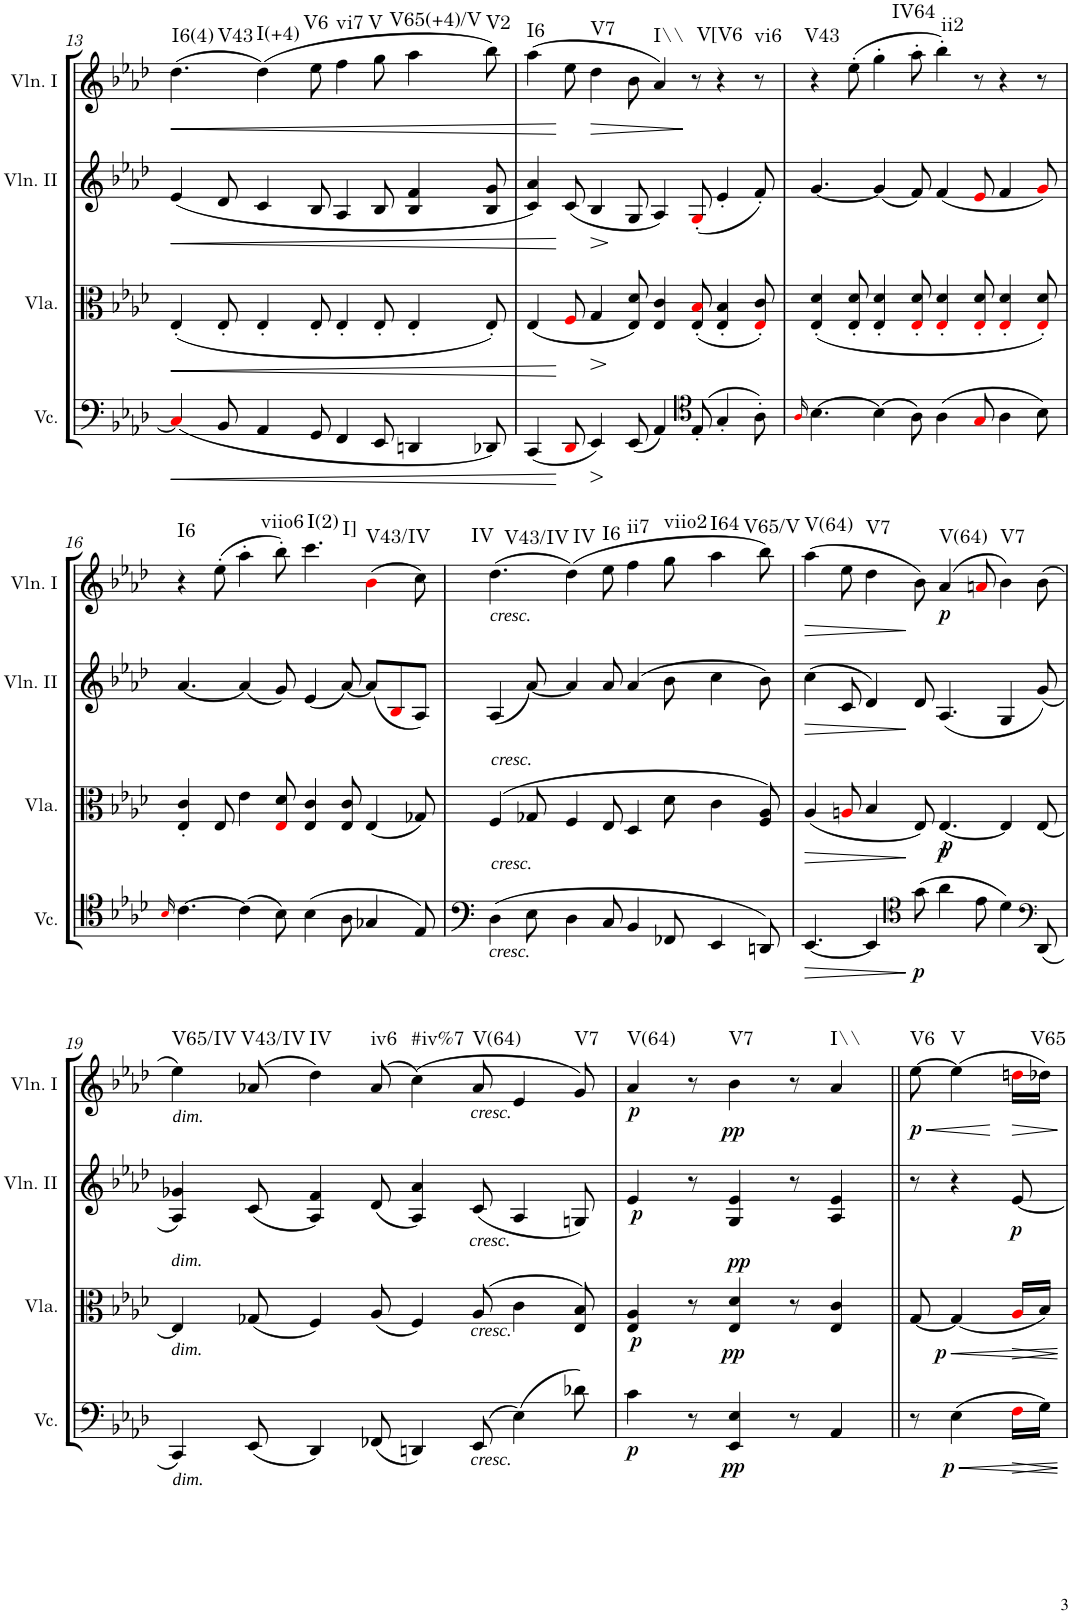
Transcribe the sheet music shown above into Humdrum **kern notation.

**kern	**dynam	**kern	**dynam	**kern	**dynam	**kern	**dynam	**harte
*part4	*part4	*part3	*part3	*part2	*part2	*part1	*part1	*part1
*staff4	*staff4	*staff3	*staff3	*staff2	*staff2	*staff1	*staff1	*
*I"Violoncello	*	*I"Viola	*	*I"Violin II	*	*I"Violin I	*	*
*I'Vc.	*	*I'Vla.	*	*I'Vln. II	*	*I'Vln. I	*	*
!!LO:PB:g=z
*clefF4	*	*clefC3	*	*clefG2	*	*clefG2	*	*
*k[b-e-a-d-]	*	*k[b-e-a-d-]	*	*k[b-e-a-d-]	*	*k[b-e-a-d-]	*	*
*A-:	*	*A-:	*	*A-:	*	*A-:	*	*
*M12/8	*	*M12/8	*	*M12/8	*	*M12/8	*	*
=13	=13	=13	=13	=13	=13	=13	=13	=13
!	!LO:HP:b	!	!LO:HP:b	!	!LO:HP:b	!	!LO:HP:b	!LO:H:n=1:kt=I6(4)
!	!	!	!	!	!	!	!	!LO:H:n=2:kt=V43
(4Ci/]	<	(4E-'/	<	(4e-/	<	(4.dd-\	<	N N
8BB-/	.	8E-'/	.	8d-/	.	.	.	.
!	!	!	!	!	!	!	!	!LO:H:kt=I(+4)
4AA-/	.	4E-'/	.	4c/	.	(4dd-\)	.	N
!	!	!	!	!	!	!	!	!LO:H:kt=V6
8GG/	.	8E-'/	.	8B-/	.	8ee-\	.	N
!	!	!	!	!	!	!	!	!LO:H:kt=vi7
4FF/	.	4E-'/	.	4A-/	.	4ff\	.	N
!	!	!	!	!	!	!	!	!LO:H:kt=V
8EE-/	.	8E-'/	.	8B-/	.	8gg\	.	N
!	!	!	!	!	!	!	!	!LO:H:kt=V65(+4)/V
4DDn/	.	4E-'/	.	4B-/ 4f/	.	4aa-\	.	N
!	!	!	!	!	!	!	!	!LO:H:kt=V2
8DD-X/)	.	8E-'/)	.	8B-/ 8g/	.	8bb-\)	.	N
=14	=14	=14	=14	=14	=14	=14	=14	=14
!	!	!	!	!	!	!	!	!LO:H:kt=I6
(4CC/	.	(4E-/	.	4c/ 4a-/)	.	(4aa-\	.	N
8DD-i/	.	8Fi/	[	(8c/	[	8ee-\	[	.
!	!LO:HP:b	!	!LO:HP:b	!	!LO:HP:b	!	!LO:HP:b	!LO:H:kt=V7
4EE-/)	>	4G/	>	4B-/	>	4dd-\	>	N
(8EE-/	.	8E-/ 8d-/)	.	8G/	.	8b-\	.	.
!	!	!	!	!	!	!	!	!LO:H:kt=I\\
4AA-/)	.	4E-/ 4c/	.	4A-/)	.	4a-/)	.	N
*clefC4	*	*	*	*	*	*	*	*
(8E-'/	[	(8E-/' 8B-i/'	]	(8G'i/	]	8r	]	.
!	!	!	!	!	!	!	!	!LO:H:kt=V[V6
4G'/	.	4E-/' 4B-/'	.	4e-'/	.	4r	.	N
!	!	!	!	!	!	!	!	!LO:H:kt=vi6
8A-'\)	.	8E-i/' 8c/')	.	8f'/)	.	8r	.	N
=15	=15	=15	=15	=15	=15	=15	=15	=15
16qA-i/	.	.	.	.	.	.	.	.
!	!	!	!	!	!	!	!	!LO:H:kt=V43
[4.B-\	.	(4E-/' 4d-/'	.	[4.g/	.	4r	.	N
.	.	8E-/' 8d-/'	.	.	.	(8ee-'\	.	.
(4B-\]	.	4E-/' 4d-/'	.	(4g/]	.	4gg'\	.	.
!	!	!	!	!	!	!	!	!LO:H:kt=IV64
8A-\)	.	8E-i/' 8d-/'	.	8f/)	.	8aa-'\	.	N
!	!	!	!	!	!	!	!	!LO:H:kt=ii2
(4A-\	.	4E-i/' 4d-/'	.	(4f/	.	4bb-'\)	.	N
8Gi/	.	8E-i/' 8d-/'	.	8e-i/	.	8r	.	.
4A-\	.	4E-i/' 4d-/'	.	4f/	.	4r	.	.
8B-\)	.	8E-i/' 8d-/')	.	8gi/)	.	8r	.	.
!!LO:LB:g=z
=16	=16	=16	=16	=16	=16	=16	=16	=16
16qB-i/	.	.	.	.	.	.	.	.
!	!	!	!	!	!	!	!	!LO:H:kt=I6
[4.c\	.	4E-/' 4c/'	.	[4.a-/	.	4r	.	N
.	.	8E-/	.	.	.	(8ee-'\	.	.
(4c\]	.	4e-\	.	(4a-/]	.	4aa-'\	.	.
!	!	!	!	!	!	!	!	!LO:H:kt=viio6
8B-\)	.	8E-i/ 8d-/	.	8g/)	.	8bb-'\)	.	N
!	!	!	!	!	!	!	!	!LO:H:n=1:kt=I(2)
!	!	!	!	!	!	!	!	!LO:H:n=2:kt=I]
(4B-\	.	4E-/ 4c/	.	(4e-/	.	4.ccc\	.	N N
8A-\	.	8E-/ 8c/	.	[8a-/)	.	.	.	.
!	!	!	!	!	!	!	!	!LO:H:kt=V43/IV
4G-X/	.	(4E-/	.	(8a-/L]	.	(4b-i\	.	N
.	.	.	.	8B-i/	.	.	.	.
8E-/)	.	8G-X/)	.	8A-/J)	.	8cc\)	.	.
=17	=17	=17	=17	=17	=17	=17	=17	=17
!	!	!	!	!	!	!LO:TX:b:i:t=cresc.	!	!
!	!	!LO:TX:a:i:t=cresc.	!	!	!	!	!	!
!LO:TX:b:i:t=cresc.	!	!	!	!	!	!	!	!
!LO:TX:a:i:t=cresc.	!	!	!	!	!	!	!	!LO:H:n=1:kt=IV
!	!	!	!	!	!	!	!	!LO:H:n=2:kt=V43/IV
(4D-\	.	(4F/	.	(4A-/	.	(4.dd-\	.	N N
8E-\	.	8G-X/	.	[8a-/)	.	.	.	.
!	!	!	!	!	!	!	!	!LO:H:kt=IV
4D-\	.	4F/	.	4a-/]	.	(4dd-\)	.	N
!	!	!	!	!	!	!	!	!LO:H:kt=I6
8C/	.	8E-/	.	8a-/	.	8ee-\	.	N
!	!	!	!	!	!	!	!	!LO:H:kt=ii7
4BB-/	.	4D-/	.	(4a-/	.	4ff\	.	N
!	!	!	!	!	!	!	!	!LO:H:kt=viio2
8FF-X/	.	8d-\	.	8b-\	.	8gg\	.	N
!	!	!	!	!	!	!	!	!LO:H:kt=I64
4EE-/	.	4c\	.	4cc\	.	4aa-\	.	N
!	!	!	!	!	!	!	!	!LO:H:kt=V65/V
8DDn/)	.	8F/ 8A-/)	.	8b-\)	.	8bb-\)	.	N
=18	=18	=18	=18	=18	=18	=18	=18	=18
!	!LO:HP:b	!	!LO:HP:b	!	!LO:HP:b	!	!LO:HP:b	!LO:H:kt=V(64)
[4.EE-/	>	(4A-/	>	(4cc\	>	(4aa-\	>	N
.	.	8Ani/	.	8c/	.	8ee-\	.	.
!	!	!	!	!	!	!	!	!LO:H:kt=V7
4EE-/]	.	4B-/	.	4d-/)	.	4dd-\	.	N
*clefC4	*	*	*	*	*	*	*	*
!	!LO:DY:n=1:b	!	!	!	!	!	!	!
(8g\	] p	8E-/)	]	8d-/	]	8b-\)	]	.
!	!	!	!LO:DY:b	!	!	!	!	!
!	!	!	!LO:DY:n=1:b	!	!	!	!LO:DY:b	!LO:H:kt=V(64)
4a-\	.	[4.E-/	p p	(4.A-/	.	(4a-/	p	N
8e-\	.	.	.	.	.	8ani/	.	.
!	!	!	!	!	!	!	!	!LO:H:kt=V7
4d-\)	.	4E-/]	.	4G/	.	4b-\)	.	N
*clefF4	*	*	*	*	*	*	*	*
(8DD-/	.	[8E-/	.	(8g/)	.	(8b-\	.	.
!!LO:LB:g=z
=19	=19	=19	=19	=19	=19	=19	=19	=19
!	!	!	!	!	!	!LO:TX:b:i:t=dim.	!	!
!	!	!LO:TX:b:i:t=dim.	!	!	!	!	!	!
!	!	!LO:TX:a:i:t=dim.	!	!	!	!	!	!
!LO:TX:b:i:t=dim.	!	!	!	!	!	!	!	!LO:H:kt=V65/IV
4CC/)	.	4E-/]	.	4A-/ 4g-X/)	.	4ee-\)	.	N
!	!	!	!	!	!	!	!	!LO:H:kt=V43/IV
(8EE-/	.	(8G-X/	.	(8c/	.	(8a-X/	.	N
!	!	!	!	!	!	!	!	!LO:H:kt=IV
4DD-/)	.	4F/)	.	4A-/ 4f/)	.	4dd-\)	.	N
!	!	!	!	!	!	!	!	!LO:H:kt=iv6
(8FF-X/	.	(8A-/	.	(8d-/	.	(8a-/	.	N
!	!	!	!	!	!	!	!	!LO:H:kt=#iv%7
4DDn/)	.	4F/)	.	4A-/ 4a-/)	.	(4cc\)	.	N
!	!	!	!	!	!	!LO:TX:b:i:t=cresc.	!	!
!	!	!	!	!LO:TX:b:i:t=cresc.	!	!	!	!
!	!	!LO:TX:b:i:t=cresc.	!	!	!	!	!	!
!LO:TX:b:i:t=cresc.	!	!	!	!	!	!	!	!LO:H:kt=V(64)
(8EE-/	.	(8A-/	.	(8c/	.	8a-/	.	N
(4E-\)	.	4c\	.	4A-/	.	4e-/	.	.
!	!	!	!	!	!	!	!	!LO:H:kt=V7
8d-X\)	.	8E-/ 8B-/)	.	8Gn/)	.	8g/)	.	N
=20	=20	=20	=20	=20	=20	=20	=20	=20
!	!LO:DY:b	!	!LO:DY:b	!	!LO:DY:b	!	!LO:DY:b	!LO:H:kt=V(64)
4c\	p	4E-/ 4A-/	p	4e-/	p	4a-/	p	N
8r	.	8r	.	8r	.	8r	.	.
!	!LO:DY:b	!	!LO:DY:a	!	!	!	!	!
!	!	!	!LO:DY:n=1:b	!	!	!	!LO:DY:b	!LO:H:kt=V7
4EE-/ 4E-/	pp	4E-/ 4d-/	pp pp	4G/ 4e-/	.	4b-\	pp	N
8r	.	8r	.	8r	.	8r	.	.
!	!	!	!	!	!	!	!	!LO:H:kt=I\\
4AA-/	.	4E-/ 4c/	.	4A-/ 4e-/	.	4a-/	.	N
=20X1||	=20X1||	=20X1||	=20X1||	=20X1||	=20X1||	=20X1||	=20X1||	=20X1||
!	!	!	!	!	!	!	!LO:HP:b	!
!	!	!	!	!	!	!	!LO:DY:n=1:b	!LO:H:kt=V6
8r	.	[8G/	.	8r	.	[8ee-\	< p	N
!	!LO:DY:b	!	!LO:HP:b	!	!	!	!	!
!	!	!	!LO:DY:n=1:b	!	!	!	!	!LO:H:kt=V
(4E-\	p	(4G/]	< p	4r	.	(4ee-\]	.	N
!	!LO:HP:b	!	!LO:HP:b	!	!LO:DY:b	!	!LO:HP:n=1:b	!
16Fi\LL	>	16A-i/LL	>	[8e-/	p	16ddni\LL	[ >	.
!	!	!	!	!	!	!	!	!LO:H:kt=V65
16G\JJ)	.	16B-/JJ)	.	.	.	16dd-X\JJ)	.	N
.	] ]	.	[ ]	.	.	.	]	.
=	=	=	=	=	=	=	=	=
*-	*-	*-	*-	*-	*-	*-	*-	*-
